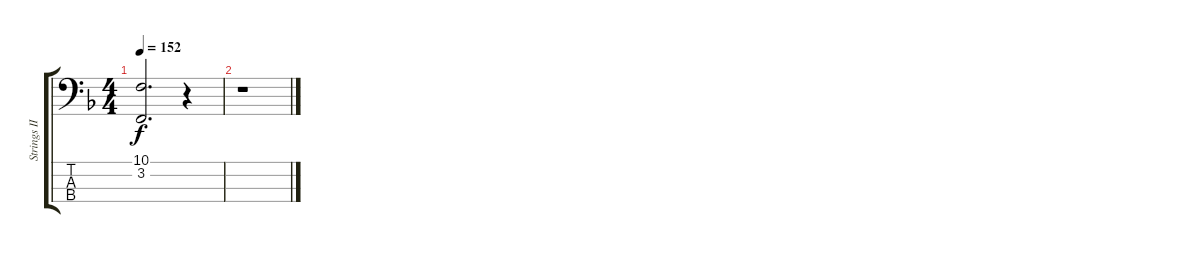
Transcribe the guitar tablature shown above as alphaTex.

\track ("Strings II" "Strings II") {instrument stringensemble1}
\staff {score tabs}
\tuning (G2 D2 A1 E1) {hide}
\ts (4 4)
\tempo 152
\clef f4
\ks f
(10.1{t} 3.2{t}).2{d dy f} r.4 |
r.1
